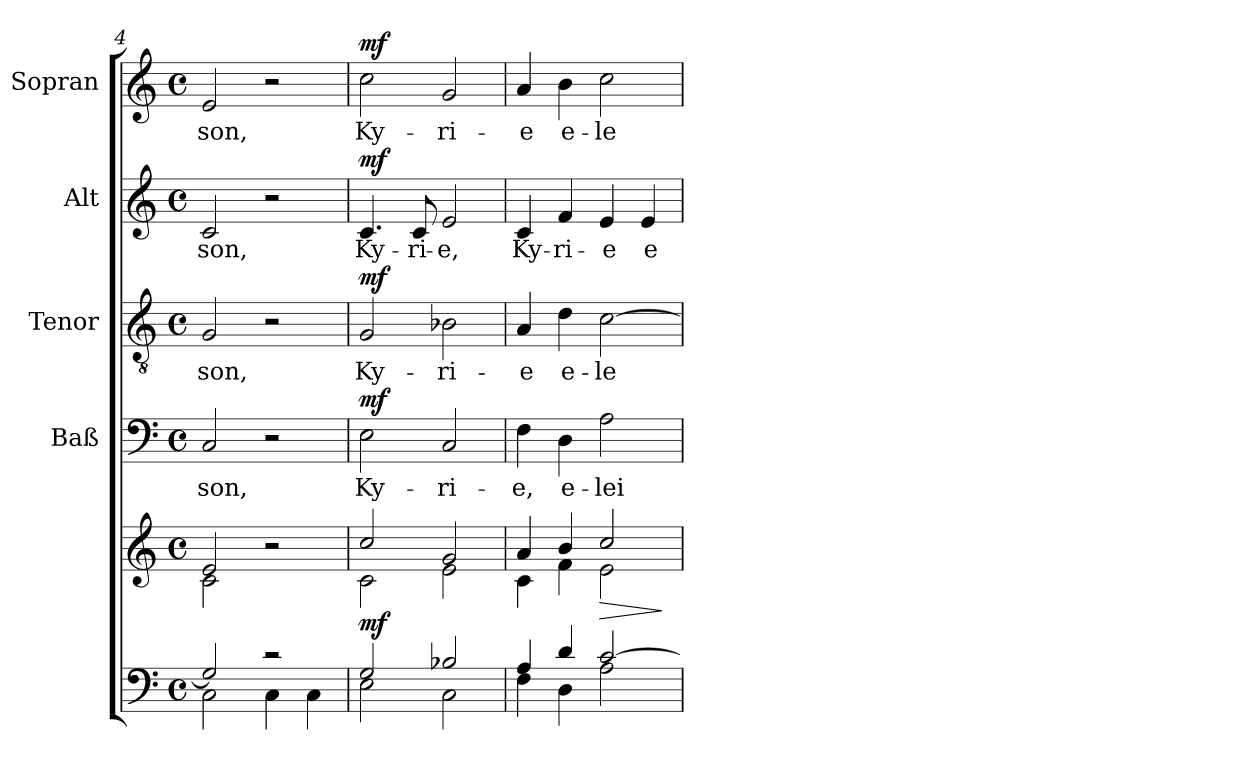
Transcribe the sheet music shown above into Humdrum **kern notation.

**kern	**kern	**dynam	**kern	**text	**dynam	**kern	**text	**dynam	**kern	**text	**dynam	**kern	**text	**dynam
*part5	*part5	*part5	*part4	*part4	*part4	*part3	*part3	*part3	*part2	*part2	*part2	*part1	*part1	*part1
*staff6	*staff5	*staff5/6	*staff4	*staff4	*staff4	*staff3	*staff3	*staff3	*staff2	*staff2	*staff2	*staff1	*staff1	*staff1
*	*	*	*I"Baß	*	*	*I"Tenor	*	*	*I"Alt	*	*	*I"Sopran	*	*
*	*	*	*I'Baß	*	*	*I'Ten	*	*	*I'Alt	*	*	*I'Sop	*	*
*clefF4	*clefG2	*	*clefF4	*	*	*clefGv2	*	*	*clefG2	*	*	*clefG2	*	*
*k[]	*k[]	*	*k[]	*	*	*k[]	*	*	*k[]	*	*	*k[]	*	*
*C:	*C:	*	*C:	*	*	*C:	*	*	*C:	*	*	*C:	*	*
*M4/4	*M4/4	*	*M4/4	*	*	*M4/4	*	*	*M4/4	*	*	*M4/4	*	*
*met(c)	*met(c)	*	*met(c)	*	*	*met(c)	*	*	*met(c)	*	*	*met(c)	*	*
=4	=4	=4	=4	=4	=4	=4	=4	=4	=4	=4	=4	=4	=4	=4
*^	*^	*	*	*	*	*	*	*	*	*	*	*	*	*
!	!	!	!	!	!	!LO:LY:b	!	!	!LO:LY:b	!	!	!LO:LY:b	!	!	!LO:LY:b	!
2G/]	2C\	2e/	2c\	.	2C/	-son,	.	2G/	-son,	.	2c/	-son,	.	2e/	-son,	.
2rc	4C\	2r	2ryy	.	2r	.	.	2r	.	.	2r	.	.	2r	.	.
.	4C\	.	.	.	.	.	.	.	.	.	.	.	.	.	.	.
!!LO:LB:g=z
=5	=5	=5	=5	=5	=5	=5	=5	=5	=5	=5	=5	=5	=5	=5	=5	=5
!	!	!	!	!LO:DY:b	!	!LO:LY:b	!LO:DY:a	!	!LO:LY:b	!LO:DY:a	!	!LO:LY:b	!LO:DY:a	!	!LO:LY:b	!LO:DY:a
2G/	2E\	2cc/	2c\	mf	2E\	Ky-	mf	2G/	Ky-	mf	4.c/	Ky-	mf	2cc\	Ky-	mf
!	!	!	!	!	!	!	!	!	!	!	!	!LO:LY:b	!	!	!	!
.	.	.	.	.	.	.	.	.	.	.	8c/	-ri-	.	.	.	.
!	!	!	!	!	!	!LO:LY:b	!	!	!LO:LY:b	!	!	!LO:LY:b	!	!	!LO:LY:b	!
2B-X/	2C\	2g/	2e\	.	2C/	-ri-	.	2B-X\	-ri-	.	2e/	-e,	.	2g/	-ri-	.
=6	=6	=6	=6	=6	=6	=6	=6	=6	=6	=6	=6	=6	=6	=6	=6	=6
!	!	!	!	!	!	!LO:LY:b	!	!	!LO:LY:b	!	!	!LO:LY:b	!	!	!LO:LY:b	!
4A/	4F\	4a/	4c\	.	4F\	-e,	.	4A/	-e	.	4c/	Ky-	.	4a/	-e	.
!	!	!	!	!	!	!LO:LY:b	!	!	!LO:LY:b	!	!	!LO:LY:b	!	!	!LO:LY:b	!
4d/	4D\	4b/	4f\	.	4D\	e-	.	4d\	e-	.	4f/	-ri-	.	4b\	e-	.
!	!	!	!	!LO:HP:b	!	!LO:LY:b	!	!	!LO:LY:b	!	!	!LO:LY:b	!	!	!LO:LY:b	!
[>2c/	2A\	2cc/	2e\	>	2A\	-lei-	.	[2c\	-le-	.	4e/	-e	.	2cc\	-le-	.
!	!	!	!	!	!	!	!	!	!	!	!	!LO:LY:b	!	!	!	!
.	.	.	.	.	.	.	.	.	.	.	4e/	e-	.	.	.	.
*v	*v	*	*	*	*	*	*	*	*	*	*	*	*	*	*	*
*	*v	*v	*	*	*	*	*	*	*	*	*	*	*	*	*
.	.	]	.	.	.	.	.	.	.	.	.	.	.	.
=	=	=	=	=	=	=	=	=	=	=	=	=	=	=
*-	*-	*-	*-	*-	*-	*-	*-	*-	*-	*-	*-	*-	*-	*-
